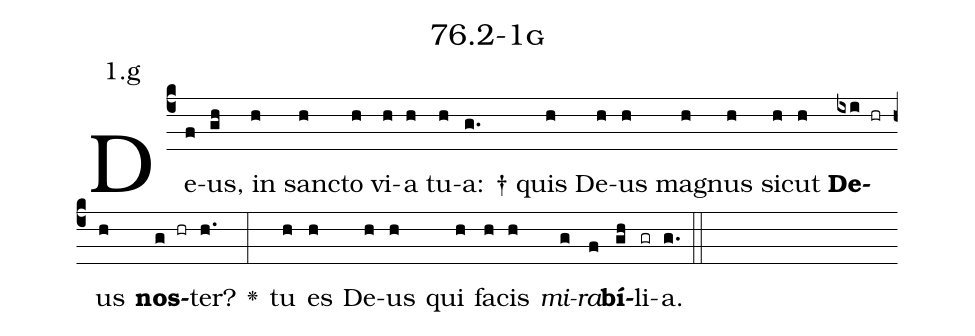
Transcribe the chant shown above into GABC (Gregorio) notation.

name: 76.2-1g;
annotation: 1.g;
%%
(c4)De(f)us,(gh) in(h) sanc(h)to(h) vi(h)a(h) tu(h)a: †(g.) quis(h) De(h)us(h) ma(h)gnus(h) sic(h)ut(h) <b>De</b>(ixi hr)us(h) <b>nos</b>(g hr)ter?(h.) <v>\greheightstar</v>(:) tu(h) es(h) De(h)us(h) qui(h) fa(h)cis(h) <i>mi</i>(g)<i>ra</i>(f)<b>bí</b>(gh)li(gr)a.(g.) (::)


%E(h) u(h) o(g) u(f) a(gh) e.(g.) (::)
